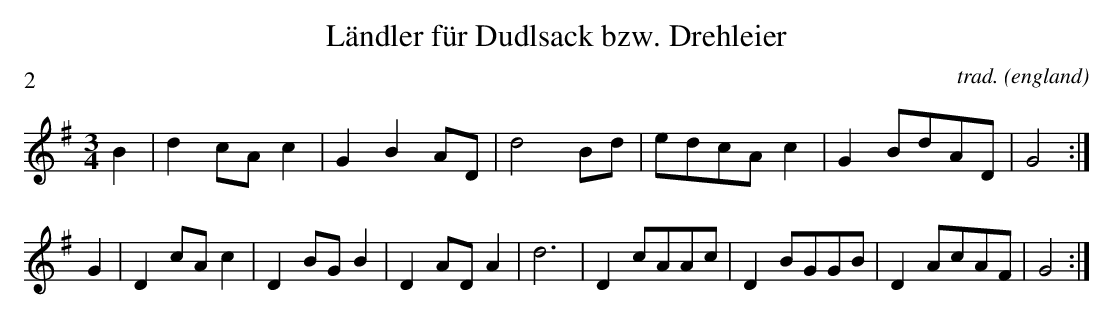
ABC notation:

X:1
T:Ländler für Dudlsack bzw. Drehleier
O:england
C:trad.
P:2
M:3/4
L:1/8
K:G
B2|d2cAc2|G2B2AD|d4Bd|edcAc2|G2BdAD|G4:|
G2|D2cAc2|D2BGB2|D2ADA2|d6|D2cAAc|D2BGGB|D2AcAF|G4:|
